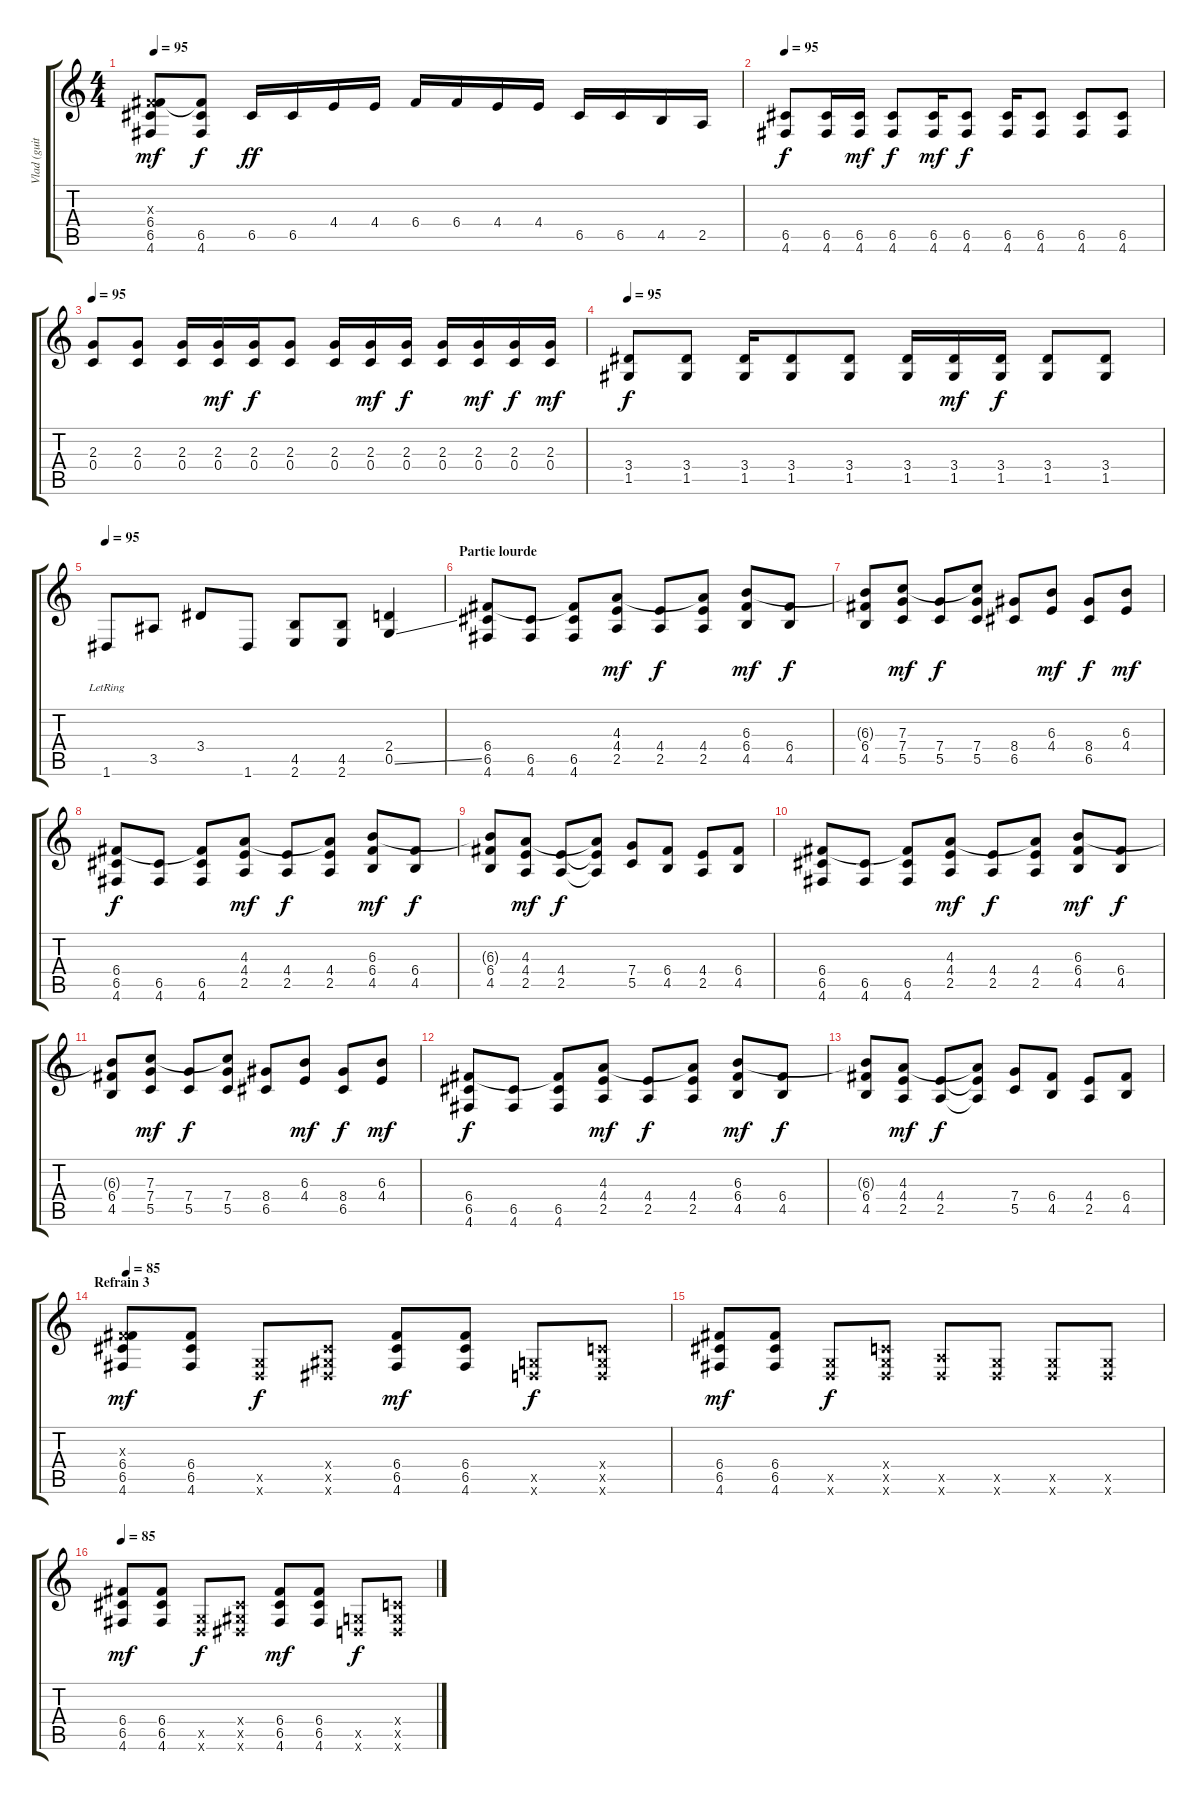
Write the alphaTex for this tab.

\track ("Vlad (guitare solo)" "Vlad (guit") {instrument distortionguitar}
\staff {score tabs}
\tuning (D4 A3 F3 C3 G2 D2) {hide}
\ts (4 4)
\tempo 95
\clef g2
\ks c
(0.3{x} 6.4 6.5 4.6).8{dy mf} (6.4{t} 6.5 4.6).8{dy f} 6.5.16{dy ff} 6.5.16 4.4.16 4.4.16 6.4.16 6.4.16 4.4.16 4.4.16 6.5.16 6.5.16 4.5.16 2.5.16 |
\tempo 95
(6.5 4.6).8{dy f} (6.5 4.6).16 (6.5 4.6).16{dy mf} (6.5 4.6).8{dy f} (6.5 4.6).16{dy mf} (6.5 4.6).8{dy f} (6.5 4.6).16 (6.5 4.6).8 (6.5 4.6).8 (6.5 4.6).8 |
\tempo 95
(2.3 0.4).8 (2.3 0.4).8 (2.3 0.4).16 (2.3 0.4).16{dy mf} (2.3 0.4).16{dy f} (2.3 0.4).8 (2.3 0.4).16 (2.3 0.4).16{dy mf} (2.3 0.4).16{dy f} (2.3 0.4).16 (2.3 0.4).16{dy mf} (2.3 0.4).16{dy f} (2.3 0.4).16{dy mf} |
\tempo 95
(3.4 1.5).8{dy f} (3.4 1.5).8 (3.4 1.5).16 (3.4 1.5).8 (3.4 1.5).8 (3.4 1.5).16 (3.4 1.5).16{dy mf} (3.4 1.5).16{dy f} (3.4 1.5).8 (3.4 1.5).8 |
\tempo 95
1.6{lr}.8 3.5.8 3.4.8 1.6.8 (4.5 2.6).8 (4.5 2.6).8 (2.4 0.5{ss}).4 |
\section ("" "Partie lourde")
(6.4 6.5 4.6).8{volume 13 balance 8} (6.5 4.6).8 (6.4{t} 6.5 4.6).8 (4.3 4.4 2.5).8{dy mf} (4.4 2.5).8{dy f} (4.3{t} 4.4 2.5).8 (6.3 6.4 4.5).8{dy mf} (6.4 4.5).8{dy f} |
(6.3{t} 6.4 4.5).8 (7.3 7.4 5.5).8{dy mf} (7.4 5.5).8{dy f} (7.3{t} 7.4 5.5).8 (8.4 6.5).8 (6.3 4.4).8{dy mf} (8.4 6.5).8{dy f} (6.3 4.4).8{dy mf} |
(6.4 6.5 4.6).8{dy f} (6.5 4.6).8 (6.4{t} 6.5 4.6).8 (4.3 4.4 2.5).8{dy mf} (4.4 2.5).8{dy f} (4.3{t} 4.4 2.5).8 (6.3 6.4 4.5).8{dy mf} (6.4 4.5).8{dy f} |
(6.3{t} 6.4 4.5).8 (4.3 4.4 2.5).8{dy mf} (4.4 2.5).8{dy f} (4.3{t} 4.4{t} 2.5{t}).8 (7.4 5.5).8 (6.4 4.5).8 (4.4 2.5).8 (6.4 4.5).8 |
(6.4 6.5 4.6).8 (6.5 4.6).8 (6.4{t} 6.5 4.6).8 (4.3 4.4 2.5).8{dy mf} (4.4 2.5).8{dy f} (4.3{t} 4.4 2.5).8 (6.3 6.4 4.5).8{dy mf} (6.4 4.5).8{dy f} |
(6.3{t} 6.4 4.5).8 (7.3 7.4 5.5).8{dy mf} (7.4 5.5).8{dy f} (7.3{t} 7.4 5.5).8 (8.4 6.5).8 (6.3 4.4).8{dy mf} (8.4 6.5).8{dy f} (6.3 4.4).8{dy mf} |
(6.4 6.5 4.6).8{dy f} (6.5 4.6).8 (6.4{t} 6.5 4.6).8 (4.3 4.4 2.5).8{dy mf} (4.4 2.5).8{dy f} (4.3{t} 4.4 2.5).8 (6.3 6.4 4.5).8{dy mf} (6.4 4.5).8{dy f} |
(6.3{t} 6.4 4.5).8 (4.3 4.4 2.5).8{dy mf} (4.4 2.5).8{dy f} (4.3{t} 4.4{t} 2.5{t}).8 (7.4 5.5).8 (6.4 4.5).8 (4.4 2.5).8 (6.4 4.5).8 |
\section ("" "Refrain 3")
\tempo 85
(0.3{x} 6.4 6.5 4.6).8{dy mf volume 12 balance 3} (6.4 6.5 4.6).8 (0.5{x} 0.6{x}).8{dy f} (1.4{x} 1.5{x} 1.6{x}).8 (6.4 6.5 4.6).8{dy mf} (6.4 6.5 4.6).8 (0.5{x} 0.6{x}).8{dy f} (0.4{x} 0.5{x} 0.6{x}).8 |
(6.4 6.5 4.6).8{dy mf} (6.4 6.5 4.6).8 (0.5{x} 0.6{x}).8{dy f} (0.4{x} 0.5{x} 0.6{x}).8 (2.5{x} 0.6{x}).8 (0.5{x} 0.6{x}).8 (0.5{x} 0.6{x}).8 (0.5{x} 0.6{x}).8 |
\tempo 85
(6.4 6.5 4.6).8{dy mf} (6.4 6.5 4.6).8 (0.5{x} 0.6{x}).8{dy f} (1.4{x} 1.5{x} 1.6{x}).8 (6.4 6.5 4.6).8{dy mf} (6.4 6.5 4.6).8 (0.5{x} 0.6{x}).8{dy f} (0.4{x} 0.5{x} 0.6{x}).8
